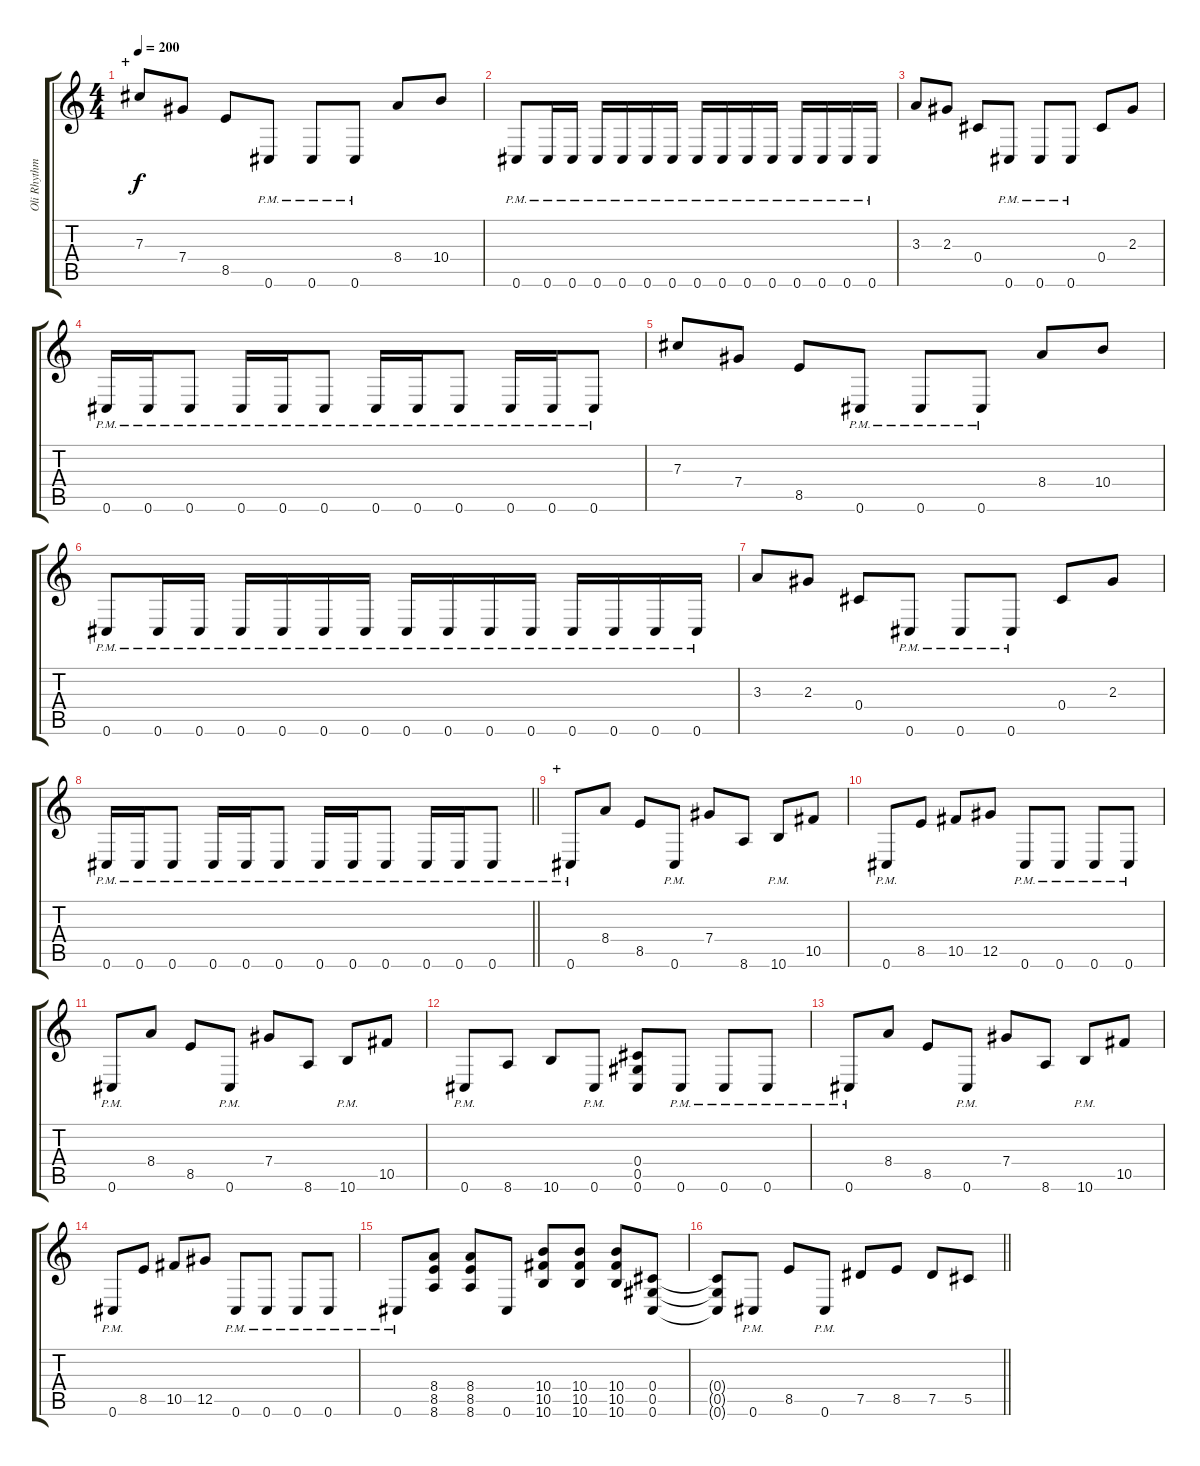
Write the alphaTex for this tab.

\track ("Oli Rhythm" "Oli Rhythm") {instrument distortionguitar}
\staff {score tabs}
\tuning (Eb4 Bb3 Gb3 Db3 Ab2 Db2) {hide}
\ts (4 4)
\section ("" "+")
\tempo 200
\clef g2
\ks c
7.3.8{dy f} 7.4.8 8.5.8 0.6{pm}.8 0.6{pm}.8 0.6{pm}.8 8.4.8 10.4.8 |
0.6{pm}.8 0.6{pm}.16 0.6{pm}.16 0.6{pm}.16 0.6{pm}.16 0.6{pm}.16 0.6{pm}.16 0.6{pm}.16 0.6{pm}.16 0.6{pm}.16 0.6{pm}.16 0.6{pm}.16 0.6{pm}.16 0.6{pm}.16 0.6{pm}.16 |
3.3.8 2.3.8 0.4.8 0.6{pm}.8 0.6{pm}.8 0.6{pm}.8 0.4.8 2.3.8 |
0.6{pm}.16 0.6{pm}.16 0.6{pm}.8 0.6{pm}.16 0.6{pm}.16 0.6{pm}.8 0.6{pm}.16 0.6{pm}.16 0.6{pm}.8 0.6{pm}.16 0.6{pm}.16 0.6{pm}.8 |
7.3.8 7.4.8 8.5.8 0.6{pm}.8 0.6{pm}.8 0.6{pm}.8 8.4.8 10.4.8 |
0.6{pm}.8 0.6{pm}.16 0.6{pm}.16 0.6{pm}.16 0.6{pm}.16 0.6{pm}.16 0.6{pm}.16 0.6{pm}.16 0.6{pm}.16 0.6{pm}.16 0.6{pm}.16 0.6{pm}.16 0.6{pm}.16 0.6{pm}.16 0.6{pm}.16 |
3.3.8 2.3.8 0.4.8 0.6{pm}.8 0.6{pm}.8 0.6{pm}.8 0.4.8 2.3.8 |
\barLineRight lightlight
0.6{pm}.16 0.6{pm}.16 0.6{pm}.8 0.6{pm}.16 0.6{pm}.16 0.6{pm}.8 0.6{pm}.16 0.6{pm}.16 0.6{pm}.8 0.6{pm}.16 0.6{pm}.16 0.6{pm}.8 |
\section ("" "+")
0.6{pm}.8 8.4.8 8.5.8 0.6{pm}.8 7.4.8 8.6.8 10.6{pm}.8 10.5.8 |
0.6{pm}.8 8.5.8 10.5.8 12.5.8 0.6{pm}.8 0.6{pm}.8 0.6{pm}.8 0.6{pm}.8 |
0.6{pm}.8 8.4.8 8.5.8 0.6{pm}.8 7.4.8 8.6.8 10.6{pm}.8 10.5.8 |
0.6{pm}.8 8.6.8 10.6.8 0.6{pm}.8 (0.4 0.5 0.6).8 0.6{pm}.8 0.6{pm}.8 0.6{pm}.8 |
0.6{pm}.8 8.4.8 8.5.8 0.6{pm}.8 7.4.8 8.6.8 10.6{pm}.8 10.5.8 |
0.6{pm}.8 8.5.8 10.5.8 12.5.8 0.6{pm}.8 0.6{pm}.8 0.6{pm}.8 0.6{pm}.8 |
0.6{pm}.8 (8.4 8.5 8.6).8 (8.4 8.5 8.6).8 0.6.8 (10.4 10.5 10.6).8 (10.4 10.5 10.6).8 (10.4 10.5 10.6).8 (0.4 0.5 0.6).8 |
\barLineRight lightlight
(0.4{t} 0.5{t} 0.6{t}).8 0.6{pm}.8 8.5.8 0.6{pm}.8 7.5.8 8.5.8 7.5.8 5.5.8
